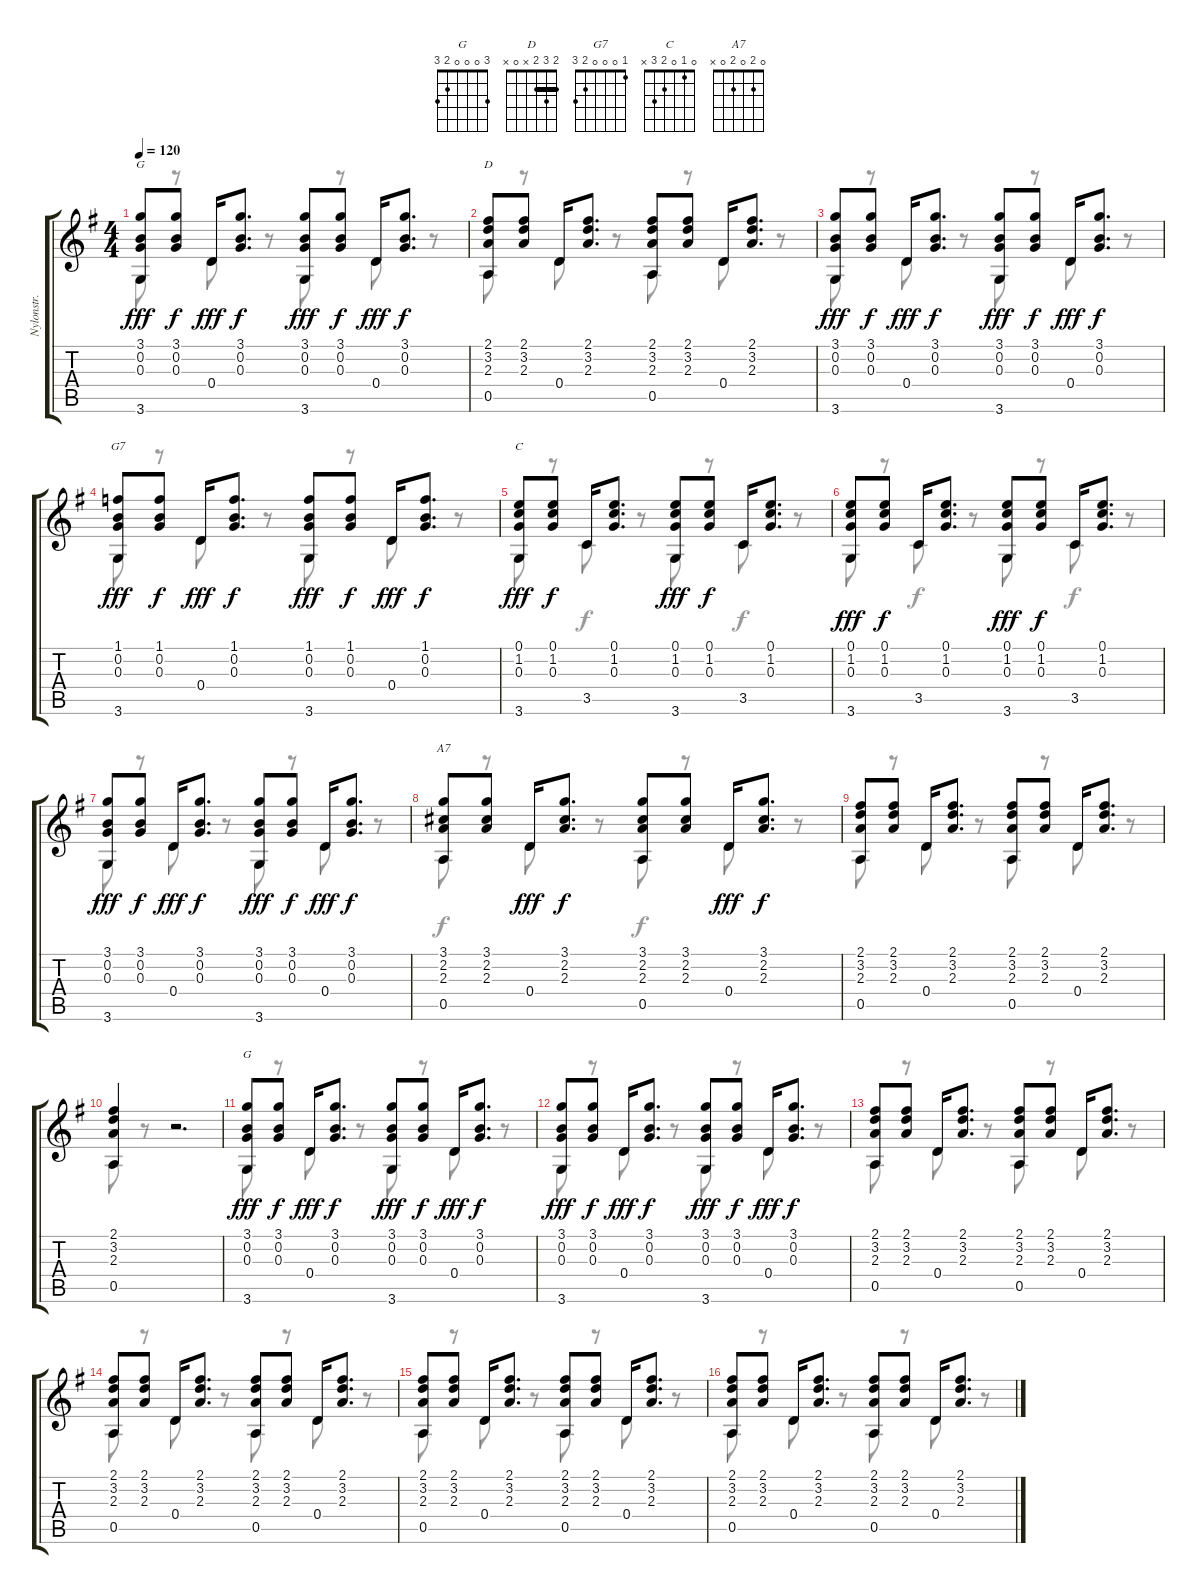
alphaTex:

\track (" Nylonstr. Gt*recorded" " Nylonstr.") {instrument acousticguitarsteel}
\staff {score tabs}
\tuning (E4 B3 G3 D3 A2 E2) {hide}
\chord ("G" 3 0 0 x x 3)
\chord ("D" 2 3 2 x 0 x) {barre 2}
\chord ("G7" 1 0 0 0 2 3)
\chord ("C" 0 1 0 2 3 x)
\chord ("A7" 0 2 0 2 0 x)
\chord ("G" 3 0 0 0 2 3)
\voice
\ts (4 4)
\tempo 120
\clef g2
\ks g
(3.1 0.2 0.3 3.6).8{ch "G" dy fff} (3.1 0.2 0.3).8{dy f} 0.4.16{dy fff} (3.1 0.2 0.3).8{d dy f} (3.1 0.2 0.3 3.6).8{dy fff} (3.1 0.2 0.3).8{dy f} 0.4.16{dy fff} (3.1 0.2 0.3).8{d dy f} |
(2.1 3.2 2.3 0.5).8{ch "D"} (2.1 3.2 2.3).8 0.4.16 (2.1 3.2 2.3).8{d} (2.1 3.2 2.3 0.5).8 (2.1 3.2 2.3).8 0.4.16 (2.1 3.2 2.3).8{d} |
(3.1 0.2 0.3 3.6).8{dy fff} (3.1 0.2 0.3).8{dy f} 0.4.16{dy fff} (3.1 0.2 0.3).8{d dy f} (3.1 0.2 0.3 3.6).8{dy fff} (3.1 0.2 0.3).8{dy f} 0.4.16{dy fff} (3.1 0.2 0.3).8{d dy f} |
(1.1 0.2 0.3 3.6).8{ch "G7" dy fff} (1.1 0.2 0.3).8{dy f} 0.4.16{dy fff} (1.1 0.2 0.3).8{d dy f} (1.1 0.2 0.3 3.6).8{dy fff} (1.1 0.2 0.3).8{dy f} 0.4.16{dy fff} (1.1 0.2 0.3).8{d dy f} |
(0.1 1.2 0.3 3.6).8{ch "C" dy fff} (0.1 1.2 0.3).8{dy f} 3.5.16 (0.1 1.2 0.3).8{d} (0.1 1.2 0.3 3.6).8{dy fff} (0.1 1.2 0.3).8{dy f} 3.5.16 (0.1 1.2 0.3).8{d} |
(0.1 1.2 0.3 3.6).8{dy fff} (0.1 1.2 0.3).8{dy f} 3.5.16 (0.1 1.2 0.3).8{d} (0.1 1.2 0.3 3.6).8{dy fff} (0.1 1.2 0.3).8{dy f} 3.5.16 (0.1 1.2 0.3).8{d} |
(3.1 0.2 0.3 3.6).8{dy fff} (3.1 0.2 0.3).8{dy f} 0.4.16{dy fff} (3.1 0.2 0.3).8{d dy f} (3.1 0.2 0.3 3.6).8{dy fff} (3.1 0.2 0.3).8{dy f} 0.4.16{dy fff} (3.1 0.2 0.3).8{d dy f} |
(3.1 2.2 2.3 0.5).8{ch "A7"} (3.1 2.2 2.3).8 0.4.16{dy fff} (3.1 2.2 2.3).8{d dy f} (3.1 2.2 2.3 0.5).8 (3.1 2.2 2.3).8 0.4.16{dy fff} (3.1 2.2 2.3).8{d dy f} |
(2.1 3.2 2.3 0.5).8 (2.1 3.2 2.3).8 0.4.16 (2.1 3.2 2.3).8{d} (2.1 3.2 2.3 0.5).8 (2.1 3.2 2.3).8 0.4.16 (2.1 3.2 2.3).8{d} |
(2.1 3.2 2.3 0.5).4 r.2{d} |
(3.1 0.2 0.3 3.6).8{ch "G" dy fff} (3.1 0.2 0.3).8{dy f} 0.4.16{dy fff} (3.1 0.2 0.3).8{d dy f} (3.1 0.2 0.3 3.6).8{dy fff} (3.1 0.2 0.3).8{dy f} 0.4.16{dy fff} (3.1 0.2 0.3).8{d dy f} |
(3.1 0.2 0.3 3.6).8{dy fff} (3.1 0.2 0.3).8{dy f} 0.4.16{dy fff} (3.1 0.2 0.3).8{d dy f} (3.1 0.2 0.3 3.6).8{dy fff} (3.1 0.2 0.3).8{dy f} 0.4.16{dy fff} (3.1 0.2 0.3).8{d dy f} |
(2.1 3.2 2.3 0.5).8 (2.1 3.2 2.3).8 0.4.16 (2.1 3.2 2.3).8{d} (2.1 3.2 2.3 0.5).8 (2.1 3.2 2.3).8 0.4.16 (2.1 3.2 2.3).8{d} |
(2.1 3.2 2.3 0.5).8 (2.1 3.2 2.3).8 0.4.16 (2.1 3.2 2.3).8{d} (2.1 3.2 2.3 0.5).8 (2.1 3.2 2.3).8 0.4.16 (2.1 3.2 2.3).8{d} |
(2.1 3.2 2.3 0.5).8 (2.1 3.2 2.3).8 0.4.16 (2.1 3.2 2.3).8{d} (2.1 3.2 2.3 0.5).8 (2.1 3.2 2.3).8 0.4.16 (2.1 3.2 2.3).8{d} |
(2.1 3.2 2.3 0.5).8 (2.1 3.2 2.3).8 0.4.16 (2.1 3.2 2.3).8{d} (2.1 3.2 2.3 0.5).8 (2.1 3.2 2.3).8 0.4.16 (2.1 3.2 2.3).8{d}
\voice
\clef g2
\ottava regular
\simile none
\ks g
3.6.8{dy fff} r.8 0.4.8 r.8 3.6.8 r.8 0.4.8 r.8 |
0.5.8 r.8 0.4.8 r.8 0.5.8 r.8 0.4.8 r.8 |
3.6.8 r.8 0.4.8 r.8 3.6.8 r.8 0.4.8 r.8 |
3.6.8 r.8 0.4.8 r.8 3.6.8 r.8 0.4.8 r.8 |
3.6.8 r.8 3.5.8{dy f} r.8 3.6.8{dy fff} r.8 3.5.8{dy f} r.8 |
3.6.8{dy fff} r.8 3.5.8{dy f} r.8 3.6.8{dy fff} r.8 3.5.8{dy f} r.8 |
3.6.8{dy fff} r.8 0.4.8 r.8 3.6.8 r.8 0.4.8 r.8 |
0.5.8{dy f} r.8 0.4.8{dy fff} r.8 0.5.8{dy f} r.8 0.4.8{dy fff} r.8 |
0.5.8 r.8 0.4.8 r.8 0.5.8 r.8 0.4.8 r.8 |
0.5.8 r.8 r.2{d} |
3.6.8 r.8 0.4.8 r.8 3.6.8 r.8 0.4.8 r.8 |
3.6.8 r.8 0.4.8 r.8 3.6.8 r.8 0.4.8 r.8 |
0.5.8 r.8 0.4.8 r.8 0.5.8 r.8 0.4.8 r.8 |
0.5.8 r.8 0.4.8 r.8 0.5.8 r.8 0.4.8 r.8 |
0.5.8 r.8 0.4.8 r.8 0.5.8 r.8 0.4.8 r.8 |
0.5.8 r.8 0.4.8 r.8 0.5.8 r.8 0.4.8 r.8
